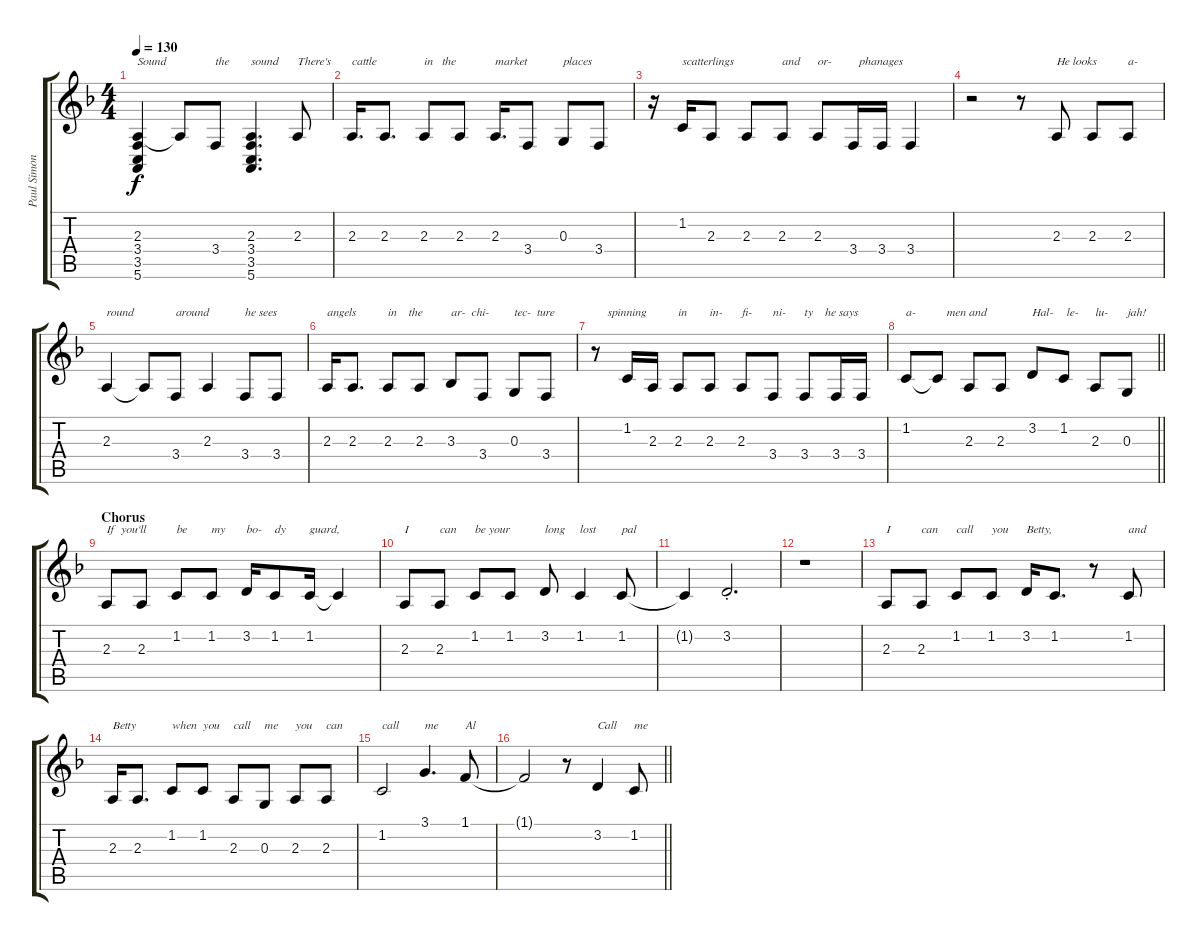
\track ("Paul Simon" "Paul Simon") {instrument voiceoohs}
\staff {score tabs}
\tuning (E4 B3 G3 D3 A2 E2) {hide}
\ts (4 4)
\tempo 130
\clef g2
\ks f
(2.3 3.4 3.5 5.6).4{txt "Sound" dy f} 2.3{t}.8 3.4.8{txt "the"} (2.3 3.4 3.5 5.6).4{d txt "sound"} 2.3.8{txt "There's"} |
2.3.16{d txt "cattle"} 2.3.8{d} 2.3.8{txt "in   the"} 2.3.8 2.3.16{d txt "market"} 3.4.8 0.3.8{txt "places"} 3.4.8 |
r.16 1.2.16{txt "scatterlings"} 2.3.8 2.3.8 2.3.8{txt "and"} 2.3.8{txt "or-"} 3.4.16{txt "  phanages"} 3.4.16 3.4.4 |
r.2 r.8 2.3.8{txt "He looks"} 2.3.8 2.3.8{txt "a-"} |
2.3.4{txt "round"} 2.3{t}.8 3.4.8{txt "around"} 2.3.4 3.4.8{txt "he sees"} 3.4.8 |
2.3.16{txt "angels"} 2.3.8{d} 2.3.8{txt "in    the"} 2.3.8 3.3.8{txt "ar-  chi-"} 3.4.8 0.3.8{txt "tec-  ture"} 3.4.8 |
r.8{txt "    spinning"} 1.2.16 2.3.16 2.3.8{txt "in"} 2.3.8{txt "in-"} 2.3.8{txt "fi-"} 3.4.8{txt "ni-"} 3.4.8{txt "ty    he says"} 3.4.16 3.4.16 |
\barLineRight lightlight
1.2.8{txt "a-"} 1.2{t}.8{txt "   men and"} 2.3.8 2.3.8 3.2.8{txt "Hal-"} 1.2.8{txt " le-"} 2.3.8{txt "lu-"} 0.3.8{txt "jah!"} |
\section ("" "Chorus")
2.3.8{txt "If  you'll"} 2.3.8 1.2.8{txt "be"} 1.2.8{txt "my"} 3.2.16{txt "bo-"} 1.2.8{txt "dy"} 1.2.16{txt "guard,"} 1.2{t}.4 |
2.3.8{txt "I"} 2.3.8{txt "can"} 1.2.8{txt "be your"} 1.2.8 3.2.8{txt "long"} 1.2.4{txt "lost"} 1.2.8{txt "pal"} |
1.2{t}.4 3.2{st}.2{d} |
r.1 |
2.3.8{txt "I"} 2.3.8{txt "can"} 1.2.8{txt "call"} 1.2.8{txt "you"} 3.2.16{txt "Betty,"} 1.2.8{d} r.8 1.2.8{txt "and"} |
2.3.16{txt "Betty"} 2.3.8{d} 1.2.8{txt "when"} 1.2.8{txt "you"} 2.3.8{txt "call"} 0.3.8{txt "me"} 2.3.8{txt "you"} 2.3.8{txt "can"} |
1.2.2{txt "call"} 3.1.4{d txt "me"} 1.1.8{txt "Al"} |
\barLineRight lightlight
1.1{t}.2 r.8 3.2.4{txt "Call"} 1.2.8{txt "me"}
